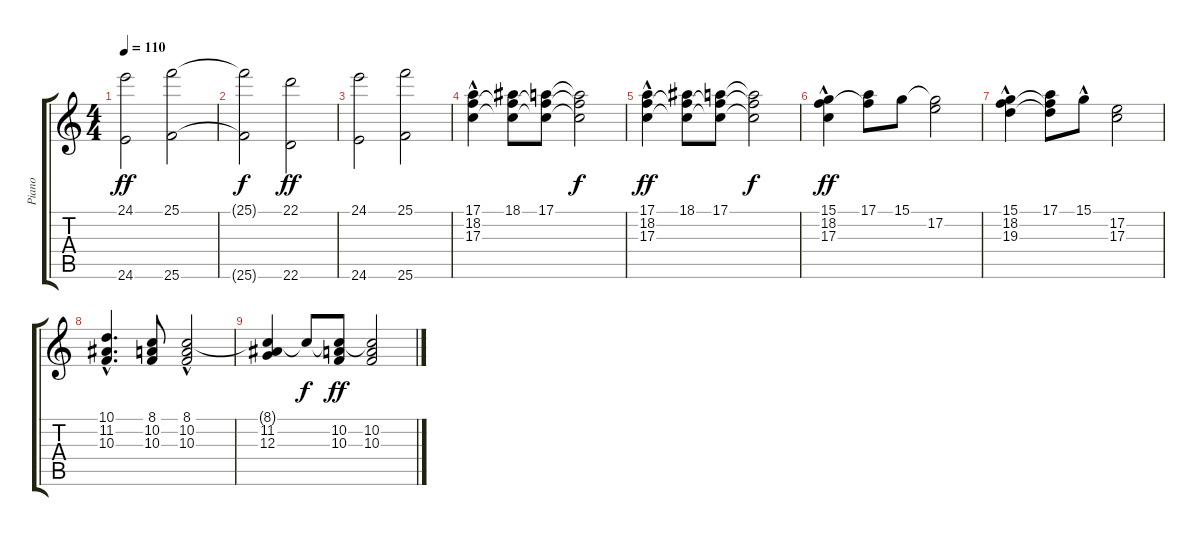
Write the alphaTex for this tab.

\track ("Piano" "Piano") {instrument acousticgrandpiano}
\staff {score tabs}
\tuning (E4 B3 G3 D3 A2 E2) {hide}
\ts (4 4)
\tempo 110
\clef g2
\ks c
(24.1 24.6).2{dy ff} (25.1 25.6).2 |
(25.1{t} 25.6{t}).2{dy f} (22.1 22.6).2{dy ff} |
(24.1 24.6).2 (25.1 25.6).2 |
(17.1 18.2{hac} 17.3{hac}).4 (18.1 18.2{t} 17.3{t}).8 (17.1 18.2{t} 17.3{t}).8 (17.1{t} 18.2{t} 17.3{t}).2{dy f} |
(17.1 18.2{hac} 17.3{hac}).4{dy ff} (18.1 18.2{t} 17.3{t}).8 (17.1 18.2{t} 17.3{t}).8 (17.1{t} 18.2{t} 17.3{t}).2{dy f} |
(15.1 18.2{hac} 17.3{hac}).4{dy ff} (17.1 18.2{t}).8 15.1.8 (15.1{t} 17.2).2 |
(15.1 18.2{hac} 19.3{hac}).4 (17.1 18.2{t} 19.3{t}).8 15.1{hac}.8 (17.2 17.3).2 |
(10.1{hac} 11.2{hac} 10.3{hac}).4{d} (8.1 10.2 10.3).8 (8.1 10.2{hac} 10.3{hac}).2 |
(8.1{t} 11.2 12.3).4 8.1{t}.8{dy f} (8.1{t} 10.2 10.3).8{dy ff} (8.1{t} 10.2 10.3).2
